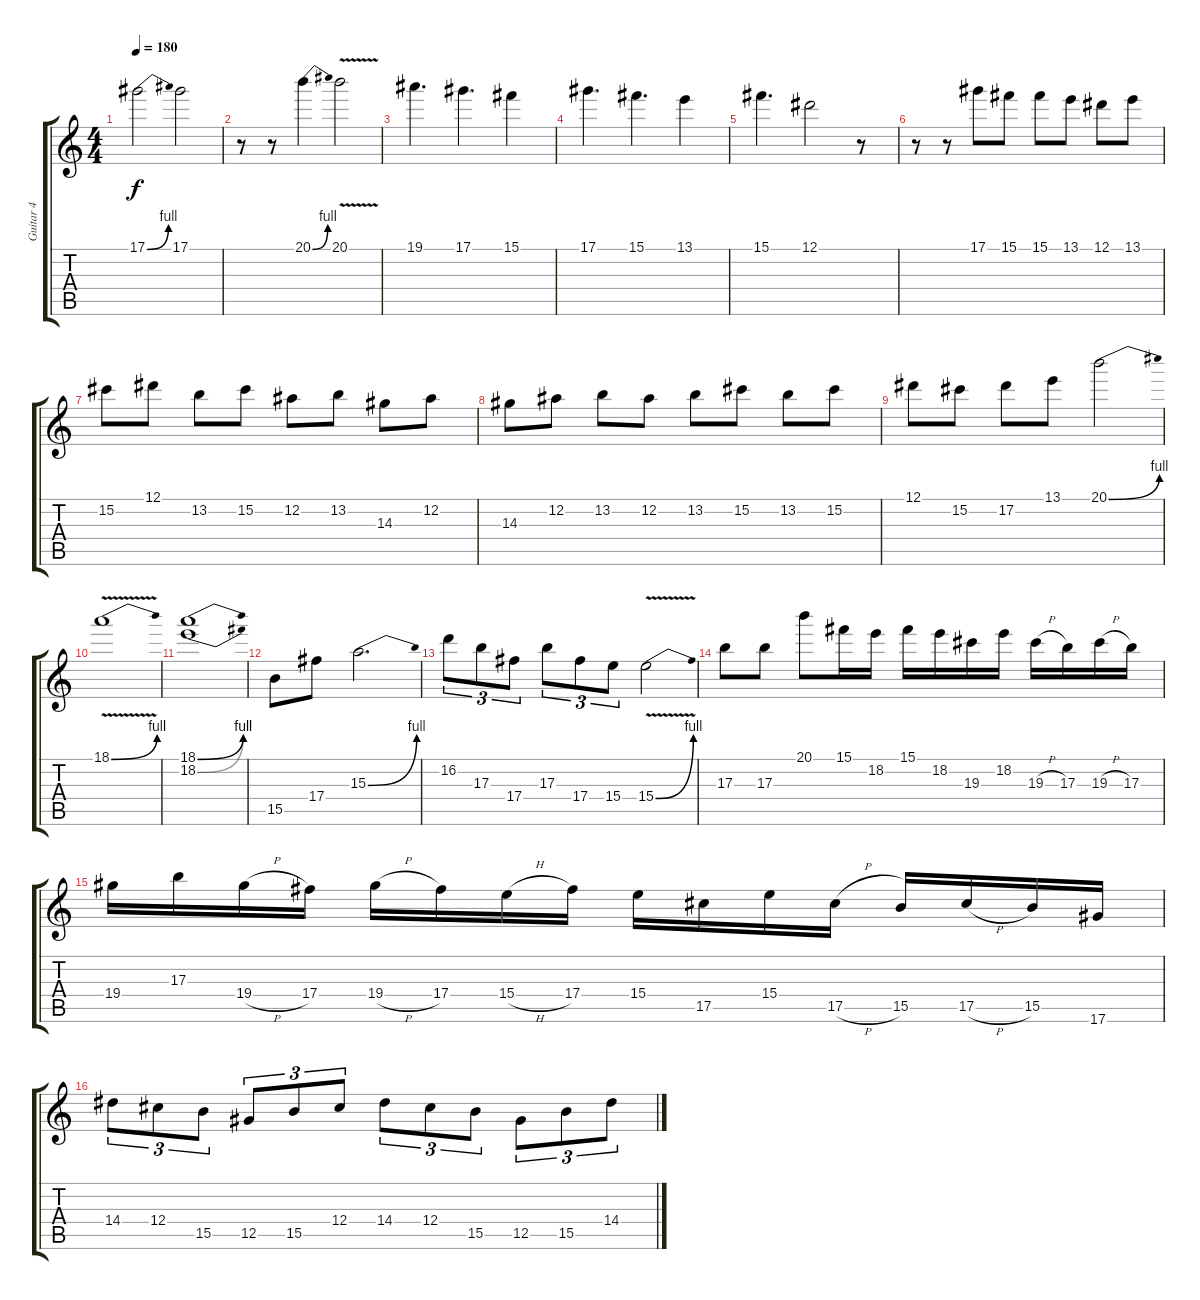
\track ("Guitar 4" "Guitar 4") {instrument overdrivenguitar}
\staff {score tabs}
\tuning (Eb4 Bb3 Gb3 Db3 Ab2 Eb2) {hide}
\ts (4 4)
\tempo 180
\clef g2
\ks c
17.1{be (bend 0 0 60 4)}.2{dy f} 17.1.2 |
r.8 r.8 20.1{be (bend 0 0 60 4)}.4 20.1{v}.2 |
19.1.4{d} 17.1.4{d} 15.1.4 |
17.1.4{d} 15.1.4{d} 13.1.4 |
15.1.4{d} 12.1.2 r.8 |
r.8 r.8 17.1.8 15.1.8 15.1.8 13.1.8 12.1.8 13.1.8 |
15.2.8 12.1.8 13.2.8 15.2.8 12.2.8 13.2.8 14.3.8 12.2.8 |
14.3.8 12.2.8 13.2.8 12.2.8 13.2.8 15.2.8 13.2.8 15.2.8 |
12.1.8 15.2.8 17.2.8 13.1.8 20.1{be (bend 0 0 60 4)}.2 |
18.1{be (bend 0 0 60 4) v}.1 |
(18.1{be (bend 0 0 60 4)} 18.2{be (bend 0 0 60 4)}).1 |
15.5.8 17.4.8 15.3{be (bend 0 0 60 4)}.2{d} |
16.2.8{tu (3 2)} 17.3.8{tu (3 2)} 17.4.8{tu (3 2)} 17.3.8{tu (3 2)} 17.4.8{tu (3 2)} 15.4.8{tu (3 2)} 15.4{be (bend 0 0 60 4) v}.2 |
17.3.8 17.3.8 20.1.8 15.1.16 18.2.16 15.1.16 18.2.16 19.3.16 18.2.16 19.3{h}.16 17.3.16 19.3{h}.16 17.3.16 |
19.4.16 17.3.16 19.4{h}.16 17.4.16 19.4{h}.16 17.4.16 15.4{h}.16 17.4.16 15.4.16 17.5.16 15.4.16 17.5{h}.16 15.5.16 17.5{h}.16 15.5.16 17.6.16 |
14.4.8{tu (3 2)} 12.4.8{tu (3 2)} 15.5.8{tu (3 2)} 12.5.8{tu (3 2)} 15.5.8{tu (3 2)} 12.4.8{tu (3 2)} 14.4.8{tu (3 2)} 12.4.8{tu (3 2)} 15.5.8{tu (3 2)} 12.5.8{tu (3 2)} 15.5.8{tu (3 2)} 14.4.8{tu (3 2)}
